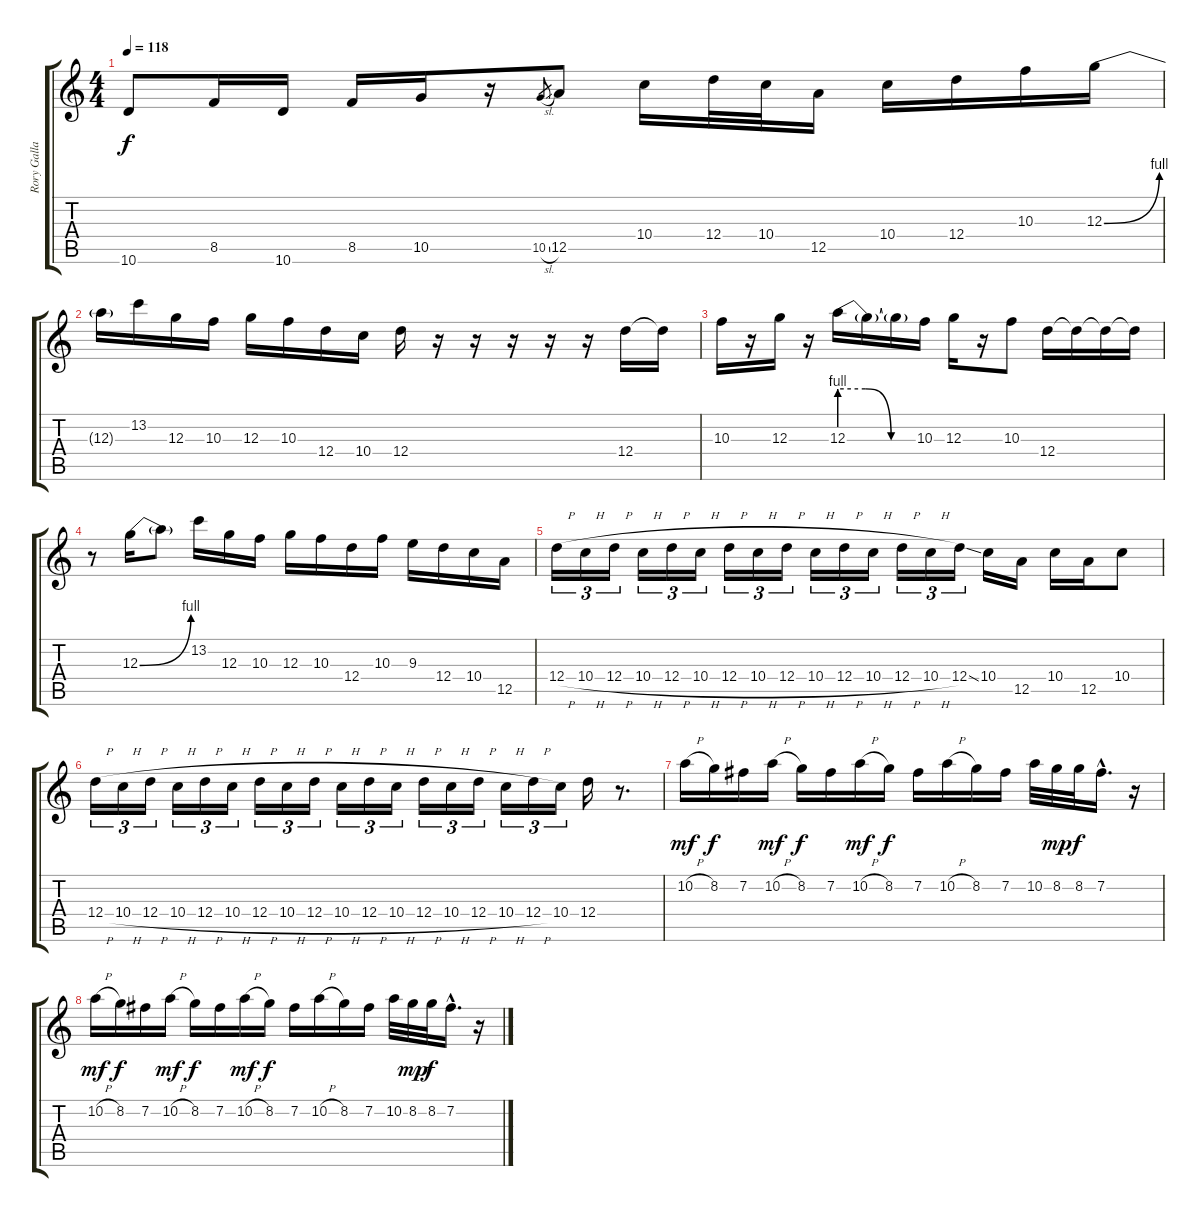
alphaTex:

\track ("Rory Gallagher" "Rory Galla") {instrument distortionguitar}
\staff {score tabs}
\tuning (E4 B3 G3 D3 A2 E2) {hide}
\ts (4 4)
\tempo 118
\clef g2
\ks c
10.6.8{dy f} 8.5.16 10.6.16 8.5.16 10.5.16 r.16 10.5{sl}.8{gr} 12.5.8 10.4.16 12.4.32 10.4.32 12.5.16 10.4.16 12.4.16 10.3.16 12.3{be (bend 0 0 60 4)}.16 |
12.3{t}.16 13.2.16 12.3.16 10.3.16 12.3.16 10.3.16 12.4.16 10.4.16 12.4.16 r.16 r.16 r.16 r.16 r.16 12.4.16 12.4{t}.16 |
10.3.16 r.16 12.3.16 r.16 12.3{be (custom 0 4 20 4 40 0 60 0)}.16 12.3{t}.16 12.3{t}.16 10.3.16 12.3.16 r.16 10.3.8 12.4.16 12.4{t}.16 12.4{t}.16 12.4{t}.16 |
r.8 12.3{be (bend 0 0 60 4)}.16 12.3{t}.8 13.2.16 12.3.16 10.3.16 12.3.16 10.3.16 12.4.16 10.3.16 9.3.16 12.4.16 10.4.16 12.5.16 |
12.4{h}.16{tu (3 2)} 10.4{h}.16{tu (3 2)} 12.4{h}.16{tu (3 2)} 10.4{h}.16{tu (3 2)} 12.4{h}.16{tu (3 2)} 10.4{h}.16{tu (3 2)} 12.4{h}.16{tu (3 2)} 10.4{h}.16{tu (3 2)} 12.4{h}.16{tu (3 2)} 10.4{h}.16{tu (3 2)} 12.4{h}.16{tu (3 2)} 10.4{h}.16{tu (3 2)} 12.4{h}.16{tu (3 2)} 10.4{h}.16{tu (3 2)} 12.4{ss}.16{tu (3 2)} 10.4.16 12.5.16 10.4.16 12.5.16 10.4.8 |
12.4{h}.16{tu (3 2)} 10.4{h}.16{tu (3 2)} 12.4{h}.16{tu (3 2)} 10.4{h}.16{tu (3 2)} 12.4{h}.16{tu (3 2)} 10.4{h}.16{tu (3 2)} 12.4{h}.16{tu (3 2)} 10.4{h}.16{tu (3 2)} 12.4{h}.16{tu (3 2)} 10.4{h}.16{tu (3 2)} 12.4{h}.16{tu (3 2)} 10.4{h}.16{tu (3 2)} 12.4{h}.16{tu (3 2)} 10.4{h}.16{tu (3 2)} 12.4{h}.16{tu (3 2)} 10.4{h}.16{tu (3 2)} 12.4{h}.16{tu (3 2)} 10.4.16{tu (3 2)} 12.4.16 r.8{d} |
10.2{h}.16{dy mf} 8.2.16{dy f} 7.2.16 10.2{h}.16{dy mf} 8.2.16{dy f} 7.2.16 10.2{h}.16{dy mf} 8.2.16{dy f} 7.2.16 10.2{h}.16 8.2.16 7.2.16 10.2.32 8.2.32{dy mp} 8.2.32{dy f} 7.2{hac}.16{d} r.16 |
10.2{h}.16{dy mf} 8.2.16{dy f} 7.2.16 10.2{h}.16{dy mf} 8.2.16{dy f} 7.2.16 10.2{h}.16{dy mf} 8.2.16{dy f} 7.2.16 10.2{h}.16 8.2.16 7.2.16 10.2.32 8.2.32{dy mp} 8.2.32{dy f} 7.2{hac}.16{d} r.16
